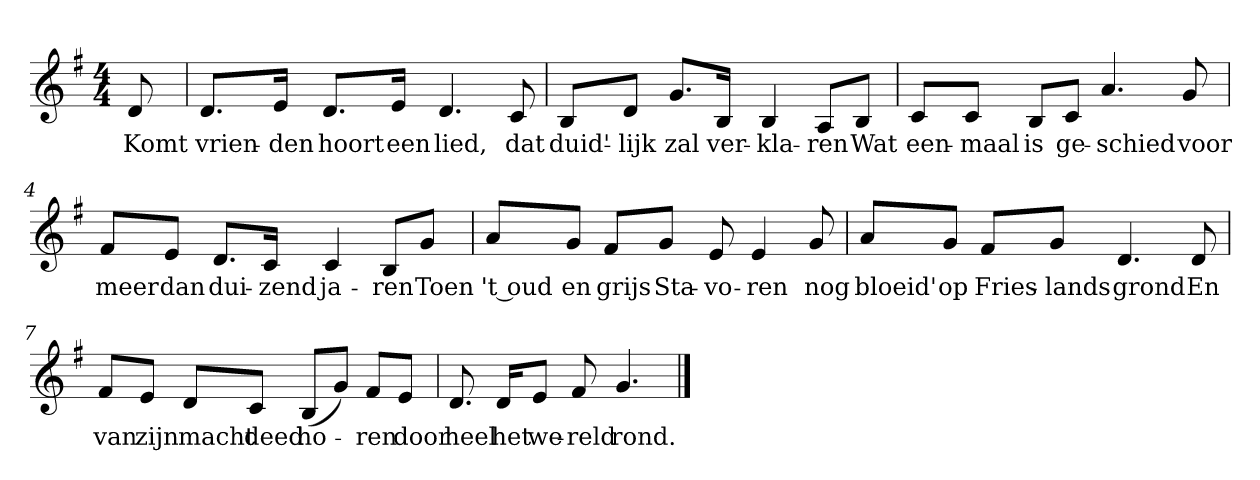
**kern	**text
*part1	*part1
*staff1	*staff1
*clefG2	*
*k[f#]	*
*G:	*
*M4/4	*
*MM120	*
=	=
8d	Komt
=1	=1
8.d/L	vrien-
16e/Jk	-den
8.d/L	hoort
16e/Jk	een
4.d	lied,
8c	dat
=2	=2
8B/L	duid'-
8d/J	-lijk
8.g/L	zal
16B/Jk	ver-
4B	-kla-
8A/L	-ren
8B/J	Wat
=3	=3
8c/L	een-
8c/J	-maal
8B/L	is
8c/J	ge-
4.a	-schied
8g	voor
=4	=4
8f#/L	meer
8e/J	dan
8.d/L	dui-
16c/Jk	-zend
4c	ja-
8B/L	-ren
8g/J	Toen
=5	=5
8a/L	't oud
8g/J	en
8f#/L	grijs
8g/J	Sta-
8e	-vo-
4e	-ren
8g	nog
=6	=6
8a/L	bloeid'
8g/J	op
8f#/L	Fries-
8g/J	-lands
4.d	grond
8d	En
=7	=7
8f#/L	van
8e/J	zijn
8d/L	macht
8c/J	deed
(8B/L	ho-
8g/J)	.
8f#/L	-ren
8e/J	door
=8	=8
8.d	heel
16d/KL	het
8e/J	we-
8f#	-reld
4.g	rond.
==	==
*-	*-
